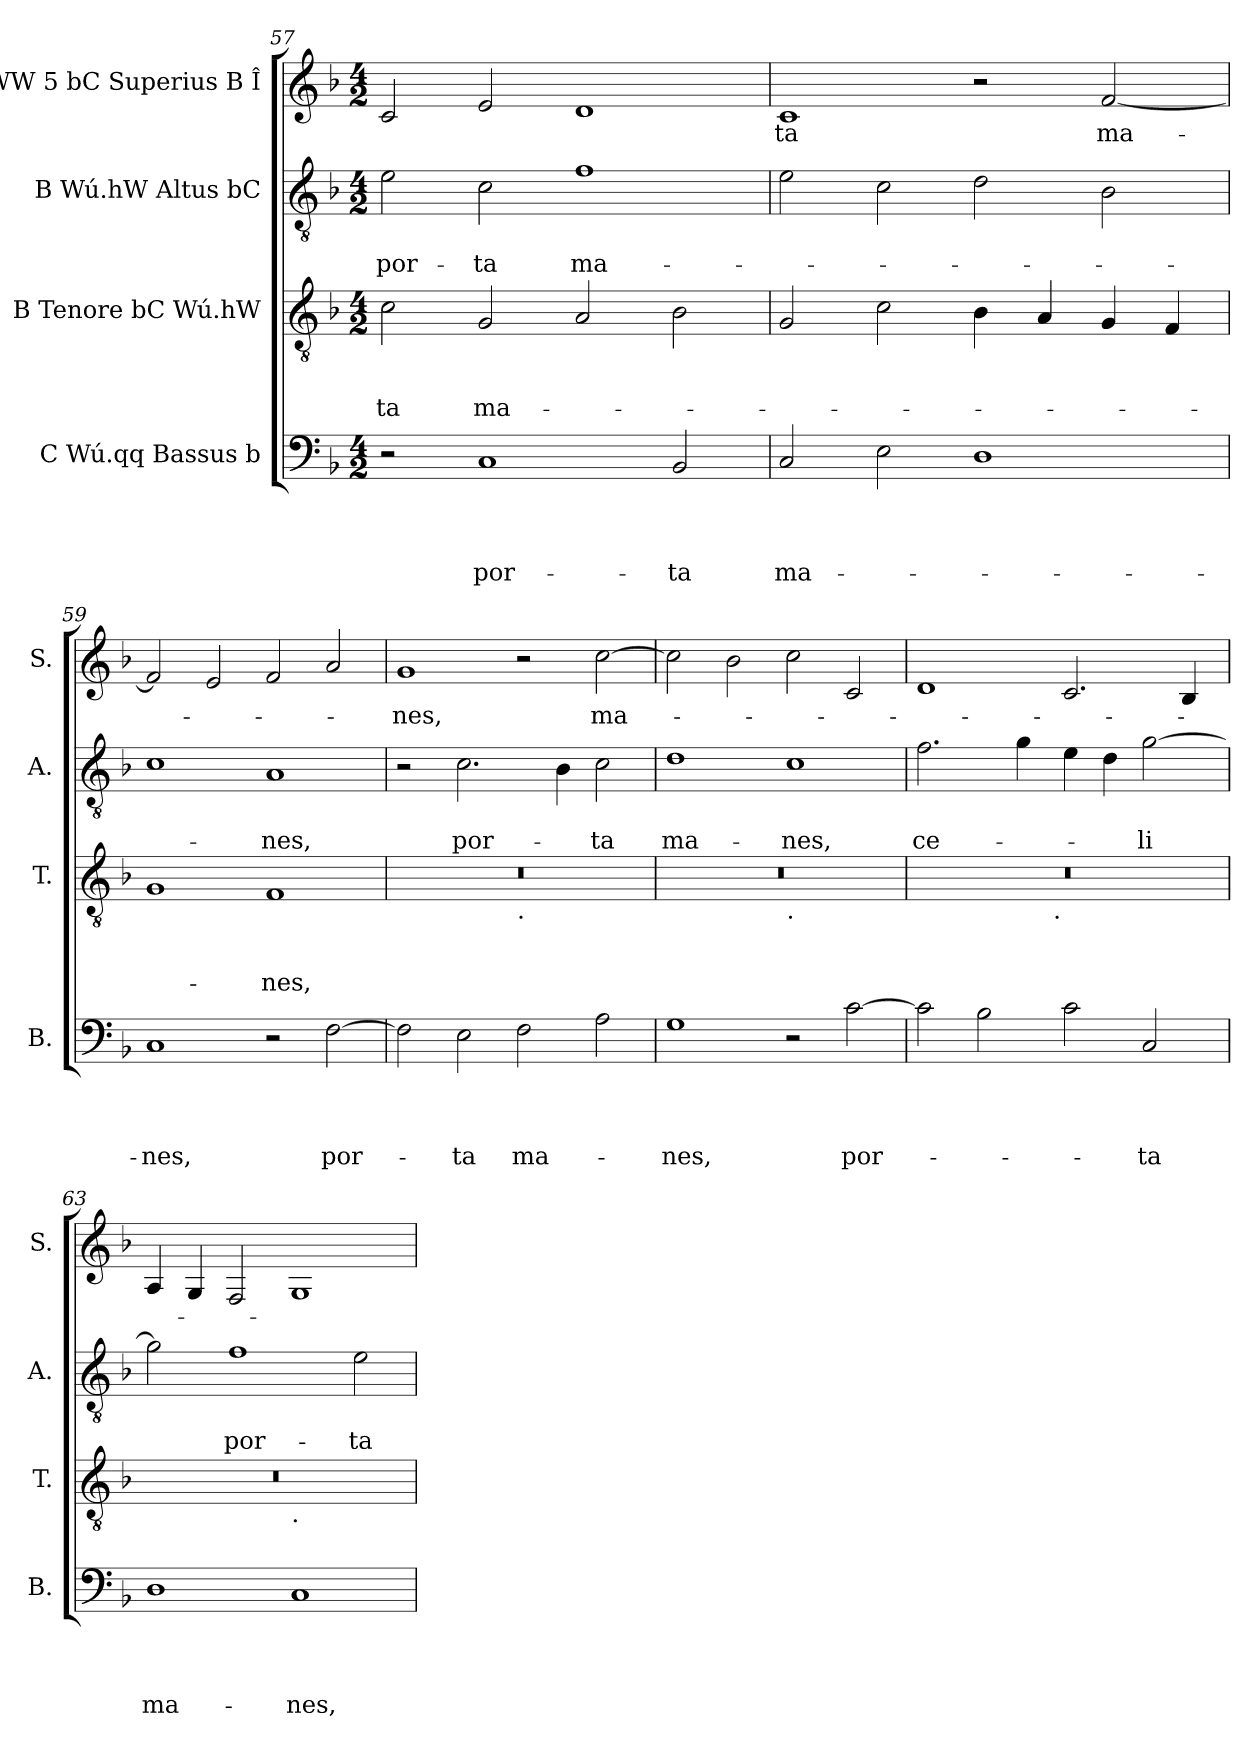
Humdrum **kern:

**kern	**text	**text	**text	**text	**kern	**text	**text	**text	**kern	**text	**text	**kern	**text
*part4	*part4	*part4	*part4	*part4	*part3	*part3	*part3	*part3	*part2	*part2	*part2	*part1	*part1
*staff4	*staff4	*staff4	*staff4	*staff4	*staff3	*staff3	*staff3	*staff3	*staff2	*staff2	*staff2	*staff1	*staff1
*I"C Wú.qq Bassus b	*	*	*	*	*I"B Tenore bC Wú.hW	*	*	*	*I"B Wú.hW Altus bC	*	*	*I"WW 5 bC Superius B Î	*
*I'B.	*	*	*	*	*I'T.	*	*	*	*I'A.	*	*	*I'S.	*
*clefF4	*	*	*	*	*clefGv2	*	*	*	*clefGv2	*	*	*clefG2	*
*k[b-]	*	*	*	*	*k[b-]	*	*	*	*k[b-]	*	*	*k[b-]	*
*F:	*	*	*	*	*F:	*	*	*	*F:	*	*	*F:	*
*M4/2	*	*	*	*	*M4/2	*	*	*	*M4/2	*	*	*M4/2	*
=57	=57	=57	=57	=57	=57	=57	=57	=57	=57	=57	=57	=57	=57
!	!	!	!	!	!	!	!	!LO:LY:b	!	!	!LO:LY:b	!	!
2r	.	.	.	.	2c\	.	.	-ta	2e\	.	por-	2c/	.
!	!	!	!	!LO:LY:b	!	!	!	!LO:LY:b	!	!	!LO:LY:b	!	!
1C	.	.	.	por-	2G/	.	.	ma-	2c\	.	-ta	2e/	.
!	!	!	!	!	!	!	!	!	!	!	!LO:LY:b	!	!
.	.	.	.	.	2A/	.	.	.	1f	.	ma-	1d	.
!	!	!	!	!LO:LY:b	!	!	!	!	!	!	!	!	!
2BB-/	.	.	.	-ta	2B-\	.	.	.	.	.	.	.	.
!!LO:LB:g=z
=58	=58	=58	=58	=58	=58	=58	=58	=58	=58	=58	=58	=58	=58
!	!	!	!	!LO:LY:b	!	!	!	!	!	!	!	!	!LO:LY:b
2C/	.	.	.	ma-	2G/	.	.	.	2e\	.	.	1c	-ta
2E\	.	.	.	.	2c\	.	.	.	2c\	.	.	.	.
1D	.	.	.	.	4B-\	.	.	.	2d\	.	.	2r	.
.	.	.	.	.	4A/	.	.	.	.	.	.	.	.
!	!	!	!	!	!	!	!	!	!	!	!	!	!LO:LY:b
.	.	.	.	.	4G/	.	.	.	2B-\	.	.	[<2f/	ma-
.	.	.	.	.	4F/	.	.	.	.	.	.	.	.
=59	=59	=59	=59	=59	=59	=59	=59	=59	=59	=59	=59	=59	=59
!	!	!	!	!LO:LY:b	!	!	!	!	!	!	!	!	!
1C	.	.	.	-nes,	1G	.	.	.	1c	.	.	2f/]	.
.	.	.	.	.	.	.	.	.	.	.	.	2e/	.
!	!	!	!	!	!	!	!	!LO:LY:b	!	!	!LO:LY:b	!	!
2r	.	.	.	.	1F	.	.	-nes,	1A	.	-nes,	2f/	.
!	!	!	!	!LO:LY:b	!	!	!	!	!	!	!	!	!
[>2F\	.	.	.	por-	.	.	.	.	.	.	.	2a/	.
=60	=60	=60	=60	=60	=60	=60	=60	=60	=60	=60	=60	=60	=60
!	!	!	!	!	!	!	!	!	!	!	!	!	!LO:LY:b
*	*	*	*	*	*^	*	*	*	*	*	*	*	*
2F\]	.	.	.	.	0r	1ryy	.	.	.	2r	.	.	1g	-nes,
!	!	!	!	!LO:LY:b	!	!	!	!	!	!	!	!LO:LY:b	!	!
2E\	.	.	.	-ta	.	.	.	.	.	2.c\	.	por-	.	.
!	!	!	!	!	!	!LO:TX:b:t=.	!	!	!	!	!	!	!	!
!	!	!	!	!LO:LY:b	!	!	!	!	!	!	!	!	!	!
2F\	.	.	.	ma-	.	1ryy	.	.	.	.	.	.	2r	.
.	.	.	.	.	.	.	.	.	.	4B-\	.	.	.	.
!	!	!	!	!	!	!	!	!	!	!	!	!LO:LY:b	!	!LO:LY:b
2A\	.	.	.	.	.	.	.	.	.	2c\	.	-ta	[>2cc\	ma-
=61	=61	=61	=61	=61	=61	=61	=61	=61	=61	=61	=61	=61	=61	=61
!	!	!	!	!LO:LY:b	!	!	!	!	!	!	!	!LO:LY:b	!	!
1G	.	.	.	-nes,	0r	1ryy	.	.	.	1d	.	ma-	2cc\]	.
.	.	.	.	.	.	.	.	.	.	.	.	.	2b-\	.
!	!	!	!	!	!	!LO:TX:b:t=.	!	!	!	!	!	!	!	!
!	!	!	!	!	!	!	!	!	!	!	!	!LO:LY:b	!	!
2r	.	.	.	.	.	1ryy	.	.	.	1c	.	-nes,	2cc\	.
!	!	!	!	!LO:LY:b	!	!	!	!	!	!	!	!	!	!
[>2c\	.	.	.	por-	.	.	.	.	.	.	.	.	2c/	.
=62	=62	=62	=62	=62	=62	=62	=62	=62	=62	=62	=62	=62	=62	=62
!	!	!	!	!	!	!	!	!	!	!	!	!LO:LY:b	!	!
2c\]	.	.	.	.	0r	2ryy	.	.	.	2.f\	.	ce-	1d	.
2B-\	.	.	.	.	.	4...ryy	.	.	.	.	.	.	.	.
.	.	.	.	.	.	.	.	.	.	4g\	.	.	.	.
!	!	!	!	!	!	!LO:TX:b:t=.	!	!	!	!	!	!	!	!
.	.	.	.	.	.	1ryy	.	.	.	.	.	.	.	.
2c\	.	.	.	.	.	.	.	.	.	4e\	.	.	2.c/	.
.	.	.	.	.	.	.	.	.	.	4d\	.	.	.	.
!	!	!	!	!LO:LY:b	!	!	!	!	!	!	!	!LO:LY:b	!	!
2C/	.	.	.	-ta	.	.	.	.	.	[>2g\	.	-li	.	.
.	.	.	.	.	.	.	.	.	.	.	.	.	4B-/	.
.	.	.	.	.	.	32ryy	.	.	.	.	.	.	.	.
!!LO:PB:g=z
=63	=63	=63	=63	=63	=63	=63	=63	=63	=63	=63	=63	=63	=63	=63
!	!	!	!	!LO:LY:b	!	!	!	!	!	!	!	!	!	!
1D	.	.	.	ma-	0r	1ryy	.	.	.	2g\]	.	.	4A/	.
.	.	.	.	.	.	.	.	.	.	.	.	.	4G/	.
!	!	!	!	!	!	!	!	!	!	!	!	!LO:LY:b	!	!
.	.	.	.	.	.	.	.	.	.	1f	.	por-	2F/	.
!	!	!	!	!	!	!LO:TX:b:t=.	!	!	!	!	!	!	!	!
!	!	!	!	!LO:LY:b	!	!	!	!	!	!	!	!	!	!
1C	.	.	.	-nes,	.	1ryy	.	.	.	.	.	.	1G	.
!	!	!	!	!	!	!	!	!	!	!	!	!LO:LY:b	!	!
.	.	.	.	.	.	.	.	.	.	2e\	.	-ta	.	.
*	*	*	*	*	*v	*v	*	*	*	*	*	*	*	*
=	=	=	=	=	=	=	=	=	=	=	=	=	=
*-	*-	*-	*-	*-	*-	*-	*-	*-	*-	*-	*-	*-	*-
